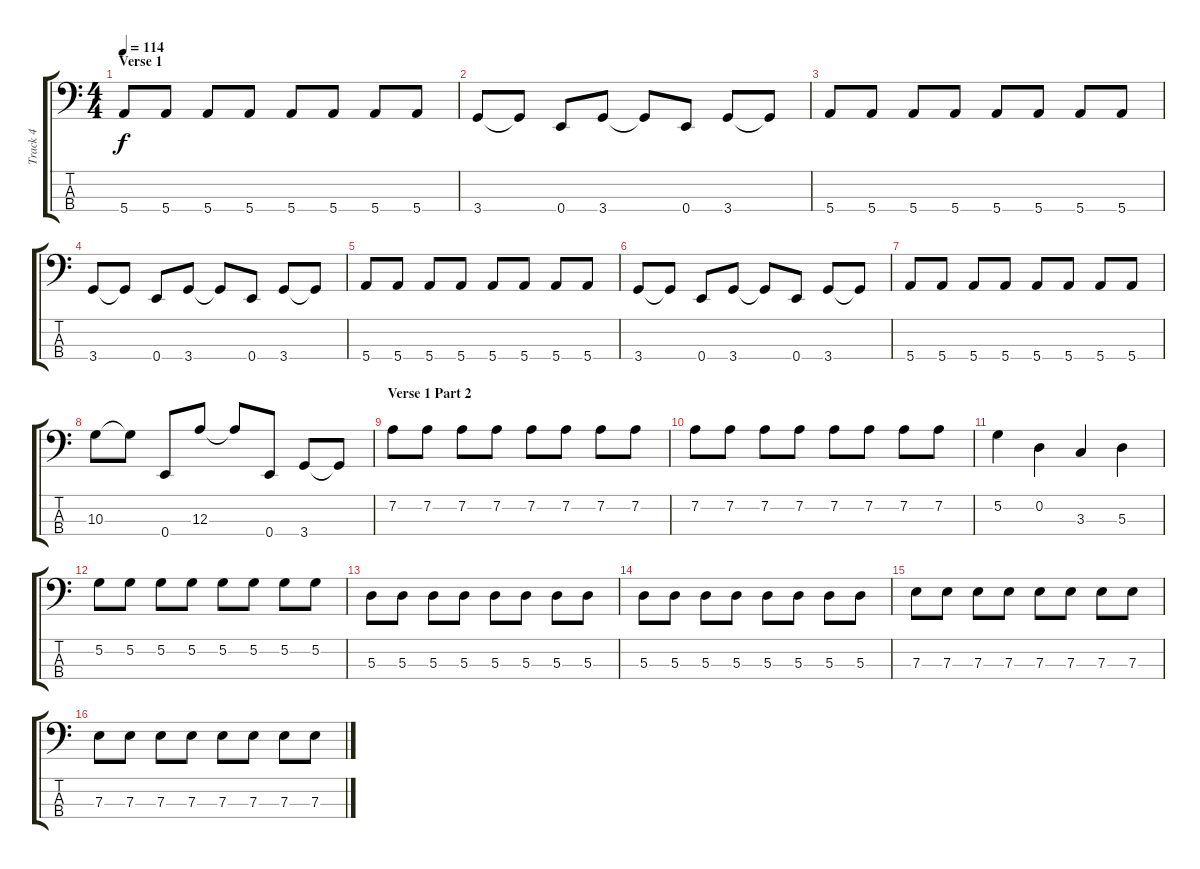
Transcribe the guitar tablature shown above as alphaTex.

\track ("Track 4" "Track 4") {instrument electricbassfinger}
\staff {score tabs}
\tuning (G2 D2 A1 E1) {hide}
\ts (4 4)
\section ("" "Verse 1")
\tempo 114
\clef f4
\ks c
5.4.8{dy f} 5.4.8 5.4.8 5.4.8 5.4.8 5.4.8 5.4.8 5.4.8 |
3.4.8 3.4{t}.8 0.4.8 3.4.8 3.4{t}.8 0.4.8 3.4.8 3.4{t}.8 |
5.4.8 5.4.8 5.4.8 5.4.8 5.4.8 5.4.8 5.4.8 5.4.8 |
3.4.8 3.4{t}.8 0.4.8 3.4.8 3.4{t}.8 0.4.8 3.4.8 3.4{t}.8 |
5.4.8 5.4.8 5.4.8 5.4.8 5.4.8 5.4.8 5.4.8 5.4.8 |
3.4.8 3.4{t}.8 0.4.8 3.4.8 3.4{t}.8 0.4.8 3.4.8 3.4{t}.8 |
5.4.8 5.4.8 5.4.8 5.4.8 5.4.8 5.4.8 5.4.8 5.4.8 |
10.3.8 10.3{t}.8 0.4.8 12.3.8 12.3{t}.8 0.4.8 3.4.8 3.4{t}.8 |
\section ("" "Verse 1 Part 2")
7.2.8 7.2.8 7.2.8 7.2.8 7.2.8 7.2.8 7.2.8 7.2.8 |
7.2.8 7.2.8 7.2.8 7.2.8 7.2.8 7.2.8 7.2.8 7.2.8 |
5.2.4 0.2.4 3.3.4 5.3.4 |
5.2.8 5.2.8 5.2.8 5.2.8 5.2.8 5.2.8 5.2.8 5.2.8 |
5.3.8 5.3.8 5.3.8 5.3.8 5.3.8 5.3.8 5.3.8 5.3.8 |
5.3.8 5.3.8 5.3.8 5.3.8 5.3.8 5.3.8 5.3.8 5.3.8 |
7.3.8 7.3.8 7.3.8 7.3.8 7.3.8 7.3.8 7.3.8 7.3.8 |
7.3.8 7.3.8 7.3.8 7.3.8 7.3.8 7.3.8 7.3.8 7.3.8
